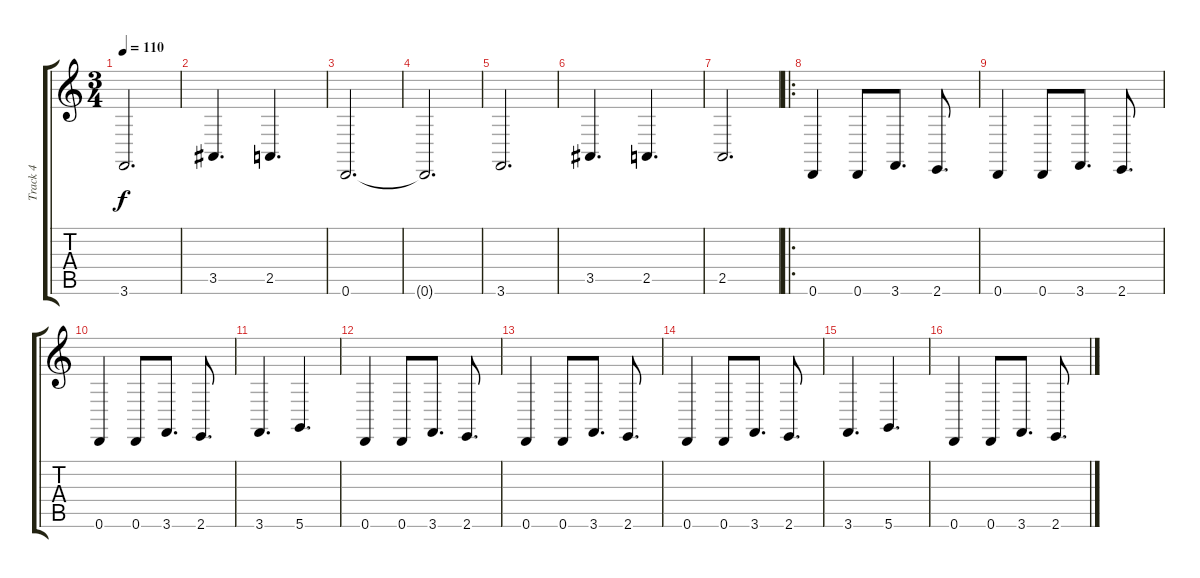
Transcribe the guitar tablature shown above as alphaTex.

\track ("Track 4" "Track 4") {instrument stringensemble1}
\staff {score tabs}
\tuning (D4 A3 F3 C3 G2 D2) {hide}
\ts (3 4)
\tempo 110
\clef g2
\ks c
3.6.2{d dy f} |
3.5.4{d} 2.5.4{d} |
0.6.2{d} |
0.6{t}.2{d} |
3.6.2{d} |
3.5.4{d} 2.5.4{d} |
2.5.2{d} |
\ro
0.6.4 0.6.8 3.6.8{d} 2.6.8{d} |
0.6.4 0.6.8 3.6.8{d} 2.6.8{d} |
0.6.4 0.6.8 3.6.8{d} 2.6.8{d} |
3.6.4{d} 5.6.4{d} |
0.6.4 0.6.8 3.6.8{d} 2.6.8{d} |
0.6.4 0.6.8 3.6.8{d} 2.6.8{d} |
0.6.4 0.6.8 3.6.8{d} 2.6.8{d} |
3.6.4{d} 5.6.4{d} |
0.6.4 0.6.8 3.6.8{d} 2.6.8{d}
